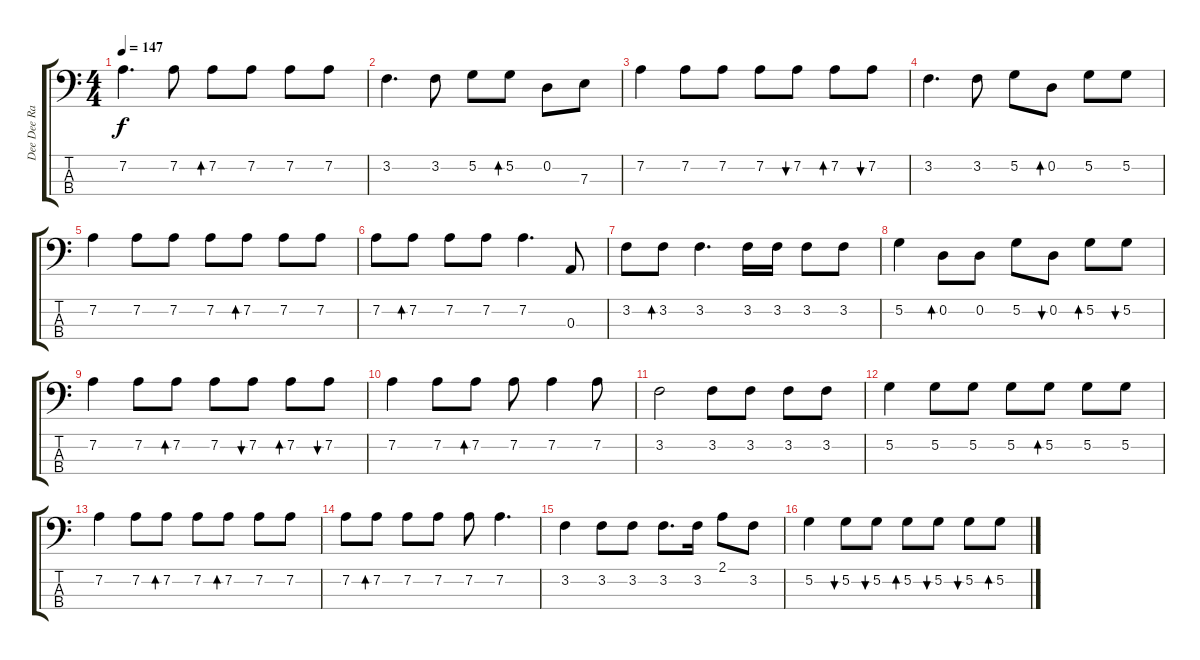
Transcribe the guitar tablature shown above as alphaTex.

\track ("Dee Dee Ramone - Bass" "Dee Dee Ra") {instrument electricbasspick}
\staff {score tabs}
\tuning (G2 D2 A1 E1) {hide}
\ts (4 4)
\tempo 147
\clef f4
\ks c
7.2.4{d dy f} 7.2.8 7.2.8{bd 240} 7.2.8 7.2.8 7.2.8 |
3.2.4{d} 3.2.8 5.2.8 5.2.8{bd 240} 0.2.8 7.3.8 |
7.2.4 7.2.8 7.2.8 7.2.8 7.2.8{bu 240} 7.2.8{bd 240} 7.2.8{bu 240} |
3.2.4{d} 3.2.8 5.2.8 0.2.8{bd 240} 5.2.8 5.2.8 |
7.2.4 7.2.8 7.2.8 7.2.8 7.2.8{bd 240} 7.2.8 7.2.8 |
7.2.8 7.2.8{bd 240} 7.2.8 7.2.8 7.2.4{d} 0.3.8 |
3.2.8 3.2.8{bd 240} 3.2.4{d} 3.2.16 3.2.16 3.2.8 3.2.8 |
5.2.4 0.2.8{bd 240} 0.2.8 5.2.8 0.2.8{bu 240} 5.2.8{bd 240} 5.2.8{bu 240} |
7.2.4 7.2.8 7.2.8{bd 240} 7.2.8 7.2.8{bu 240} 7.2.8{bd 240} 7.2.8{bu 240} |
7.2.4 7.2.8 7.2.8{bd 240} 7.2.8 7.2.4 7.2.8 |
3.2.2 3.2.8 3.2.8 3.2.8 3.2.8 |
5.2.4 5.2.8 5.2.8 5.2.8 5.2.8{bd 240} 5.2.8 5.2.8 |
7.2.4 7.2.8 7.2.8{bd 240} 7.2.8 7.2.8{bd 240} 7.2.8 7.2.8 |
7.2.8 7.2.8{bd 240} 7.2.8 7.2.8 7.2.8 7.2.4{d} |
3.2.4 3.2.8 3.2.8 3.2.8{d} 3.2.16 2.1.8 3.2.8 |
5.2.4 5.2.8{bu 240} 5.2.8{bu 240} 5.2.8{bd 240} 5.2.8{bu 240} 5.2.8{bu 240} 5.2.8{bd 240}
